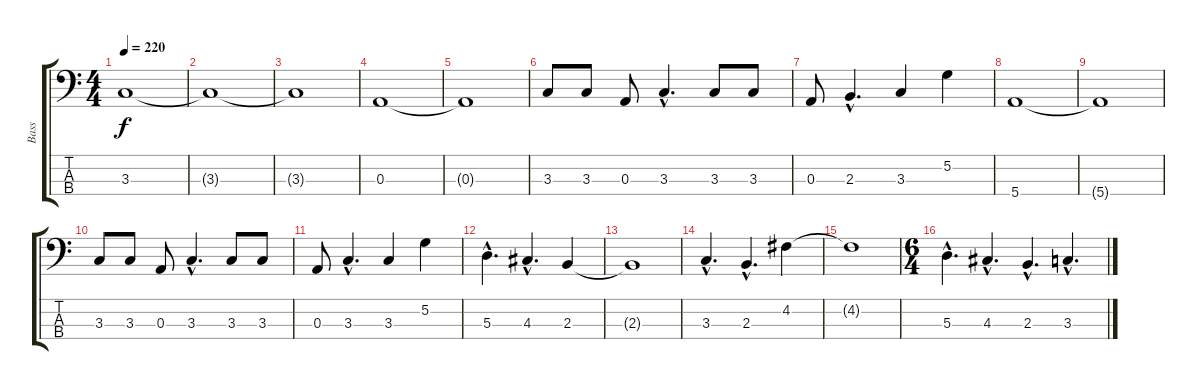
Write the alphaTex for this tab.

\track ("Bass" "Bass") {instrument electricbassfinger}
\staff {score tabs}
\tuning (G2 D2 A1 E1) {hide}
\ts (4 4)
\tempo 220
\clef f4
\ks c
3.3{t}.1{dy f} |
3.3{t}.1 |
3.3{t}.1 |
0.3.1 |
0.3{t}.1 |
3.3.8 3.3.8 0.3.8 3.3{hac}.4{d} 3.3.8 3.3.8 |
0.3.8 2.3{hac}.4{d} 3.3.4 5.2.4 |
5.4.1 |
5.4{t}.1 |
3.3.8 3.3.8 0.3.8 3.3{hac}.4{d} 3.3.8 3.3.8 |
0.3.8 3.3{hac}.4{d} 3.3.4 5.2.4 |
5.3{hac}.4{d} 4.3{hac}.4{d} 2.3.4 |
2.3{t}.1 |
3.3{hac}.4{d} 2.3{hac}.4{d} 4.2.4 |
4.2{t}.1 |
\ts (6 4)
5.3{hac}.4{d} 4.3{hac}.4{d} 2.3{hac}.4{d} 3.3{hac}.4{d}
